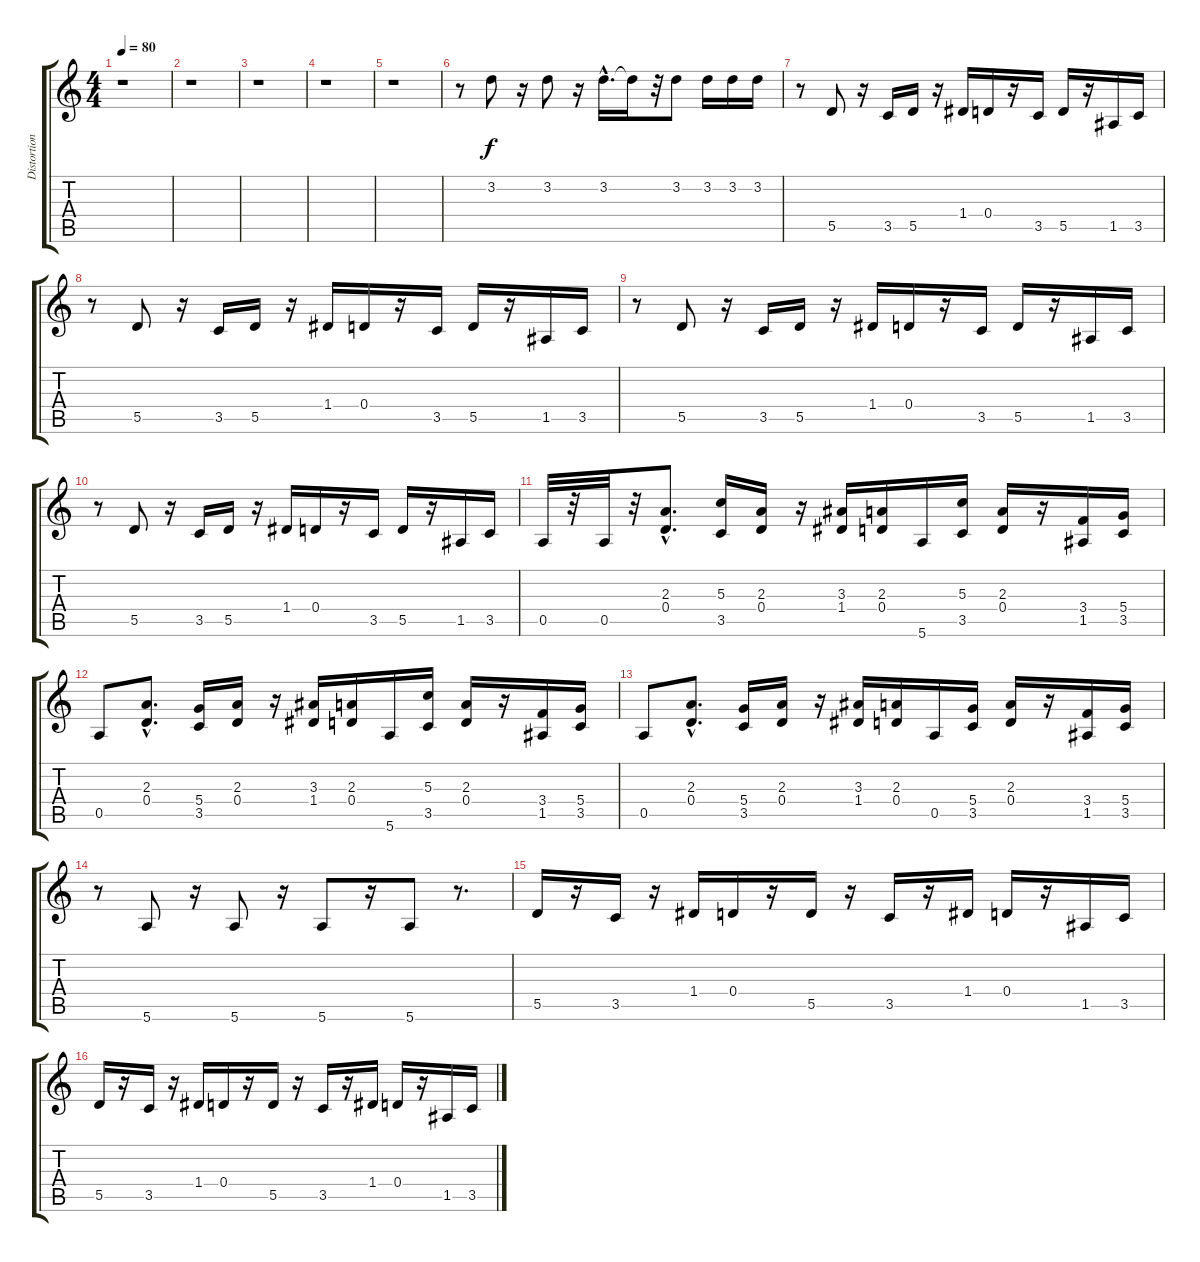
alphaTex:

\track ("Distortion Guitar   " "Distortion") {instrument distortionguitar}
\staff {score tabs}
\tuning (E4 B3 G3 D3 A2 E2) {hide}
\ts (4 4)
\tempo 80
\clef g2
\ks c
r.1{dy f} |
r.1 |
r.1 |
r.1 |
r.1 |
r.8 3.2.8 r.16 3.2.8 r.16 3.2{hac}.16{d} 3.2{t}.16 r.32 3.2.8 3.2.16 3.2.16 3.2.16 |
r.8 5.5.8 r.16 3.5.16 5.5.16 r.16 1.4.16 0.4.16 r.16 3.5.16 5.5.16 r.16 1.5.16 3.5.16 |
r.8 5.5.8 r.16 3.5.16 5.5.16 r.16 1.4.16 0.4.16 r.16 3.5.16 5.5.16 r.16 1.5.16 3.5.16 |
r.8 5.5.8 r.16 3.5.16 5.5.16 r.16 1.4.16 0.4.16 r.16 3.5.16 5.5.16 r.16 1.5.16 3.5.16 |
r.8 5.5.8 r.16 3.5.16 5.5.16 r.16 1.4.16 0.4.16 r.16 3.5.16 5.5.16 r.16 1.5.16 3.5.16 |
0.5.32 r.32 0.5.32 r.32 (2.3{hac} 0.4{hac}).8{d} (5.3 3.5).16 (2.3 0.4).16 r.16 (3.3 1.4).16 (2.3 0.4).16 5.6.16 (5.3 3.5).16 (2.3 0.4).16 r.16 (3.4 1.5).16 (5.4 3.5).16 |
0.5.8 (2.3{hac} 0.4{hac}).8{d} (5.4 3.5).16 (2.3 0.4).16 r.16 (3.3 1.4).16 (2.3 0.4).16 5.6.16 (5.3 3.5).16 (2.3 0.4).16 r.16 (3.4 1.5).16 (5.4 3.5).16 |
0.5.8 (2.3{hac} 0.4{hac}).8{d} (5.4 3.5).16 (2.3 0.4).16 r.16 (3.3 1.4).16 (2.3 0.4).16 0.5.16 (5.4 3.5).16 (2.3 0.4).16 r.16 (3.4 1.5).16 (5.4 3.5).16 |
r.8 5.6.8 r.16 5.6.8 r.16 5.6.8 r.16 5.6.8 r.8{d} |
5.5.16 r.16 3.5.16 r.16 1.4.16 0.4.16 r.16 5.5.16 r.16 3.5.16 r.16 1.4.16 0.4.16 r.16 1.5.16 3.5.16 |
5.5.16 r.16 3.5.16 r.16 1.4.16 0.4.16 r.16 5.5.16 r.16 3.5.16 r.16 1.4.16 0.4.16 r.16 1.5.16 3.5.16
